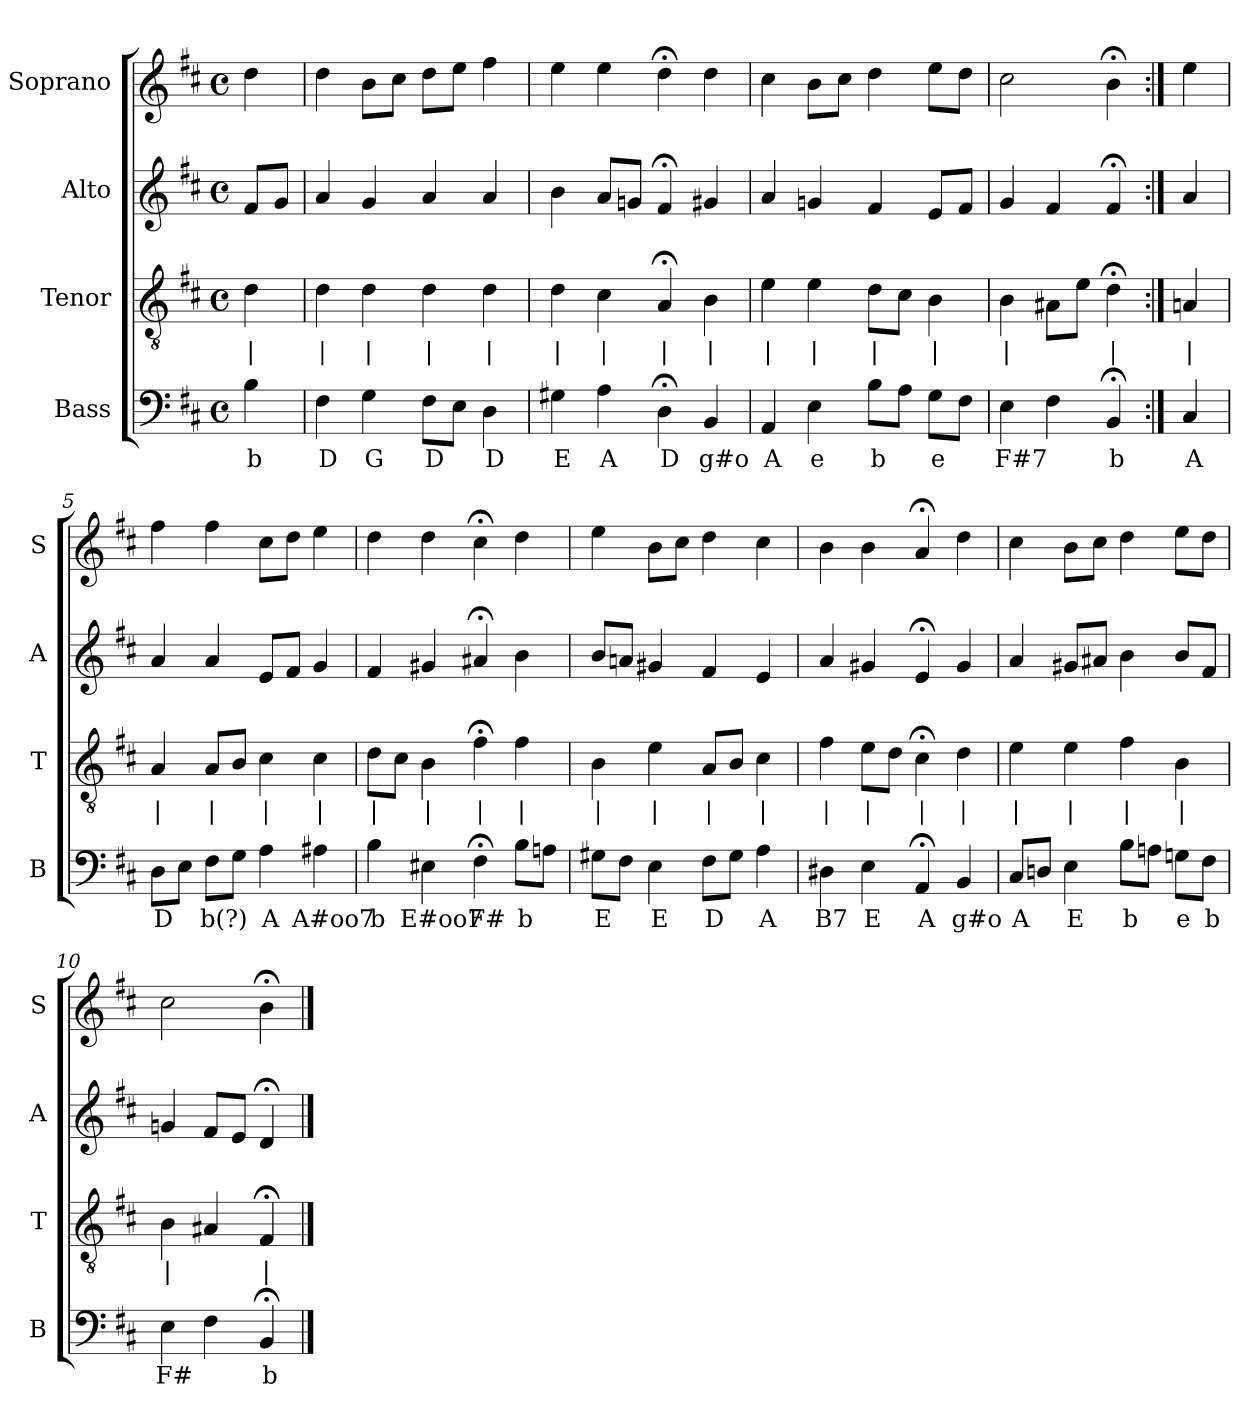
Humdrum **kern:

**kern	**text	**kern	**text	**kern	**kern
*part4	*part4	*part3	*part3	*part2	*part1
*staff4	*staff4	*staff3	*staff3	*staff2	*staff1
*I"Bass	*	*I"Tenor	*	*I"Alto	*I"Soprano
*I'B	*	*I'T	*	*I'A	*I'S
*clefF4	*	*clefGv2	*	*clefG2	*clefG2
*k[f#c#]	*	*k[f#c#]	*	*k[f#c#]	*k[f#c#]
*b:	*	*b:	*	*b:	*b:
*M4/4	*	*M4/4	*	*M4/4	*M4/4
*met(c)	*	*met(c)	*	*met(c)	*met(c)
*MM100	*	*MM100	*	*MM100	*MM100
=	=	=	=	=	=
4B	b	4d	|	8f#L	4dd
.	.	.	.	8gJ	.
=1	=1	=1	=1	=1	=1
4F#	D	4d	|	4a	4dd
4G	G	4d	|	4g	8bL
.	.	.	.	.	8cc#J
8F#L	D	4d	|	4a	8ddL
8EJ	.	.	.	.	8eeJ
4D	D	4d	|	4a	4ff#
=2	=2	=2	=2	=2	=2
4G#X	E	4d	|	4b	4ee
4A	A	4c#	|	8aL	4ee
.	.	.	.	8gnJ	.
4D;<	D	4A;<	|	4f#;<	4dd;<
4BB	g#o	4B	|	4g#X	4dd
=3	=3	=3	=3	=3	=3
4AA	A	4e	|	4a	4cc#
4E	e	4e	|	4gn	8bL
.	.	.	.	.	8cc#J
8BL	b	8dL	|	4f#	4dd
8AJ	.	8c#J	.	.	.
8GL	e	4B	|	8eL	8eeL
8F#J	.	.	.	8f#J	8ddJ
=4	=4	=4	=4	=4	=4
4E	F#7	4B	|	4g	2cc#
4F#	.	8A#XL	.	4f#	.
.	.	8eJ	.	.	.
4BB;<	b	4d;<	|	4f#;<	4b;<
=:|!	=:|!	=:|!	=:|!	=:|!	=:|!
4C#	A	4An	|	4a	4ee
=5	=5	=5	=5	=5	=5
8DL	D	4A	|	4a	4ff#
8EJ	.	.	.	.	.
8F#L	b(?)	8AL	|	4a	4ff#
8GJ	.	8BJ	.	.	.
4A	A	4c#	|	8eL	8cc#L
.	.	.	.	8f#J	8ddJ
4A#X	A#oo7	4c#	|	4g	4ee
=6	=6	=6	=6	=6	=6
4B	b	8dL	|	4f#	4dd
.	.	8c#J	.	.	.
4E#X	E#oo7	4B	|	4g#X	4dd
4F#;<	F#	4f#;<	|	4a#X;<	4cc#;<
8BL	b	4f#	|	4b	4dd
8AnJ	.	.	.	.	.
=7	=7	=7	=7	=7	=7
8G#XL	E	4B	|	8bL	4ee
8F#J	.	.	.	8anJ	.
4E	E	4e	|	4g#X	8bL
.	.	.	.	.	8cc#J
8F#L	D	8AL	|	4f#	4dd
8G#J	.	8BJ	.	.	.
4A	A	4c#	|	4e	4cc#
=8	=8	=8	=8	=8	=8
4D#X	B7	4f#	|	4a	4b
4E	E	8eL	|	4g#X	4b
.	.	8dJ	.	.	.
4AA;<	A	4c#;<	|	4e;<	4a;<
4BB	g#o	4d	|	4g#	4dd
=9	=9	=9	=9	=9	=9
8C#L	A	4e	|	4a	4cc#
8DnJ	.	.	.	.	.
4E	E	4e	|	8g#XL	8bL
.	.	.	.	8a#XJ	8cc#J
8BL	b	4f#	|	4b	4dd
8AnJ	.	.	.	.	.
8GnL	e	4B	|	8bL	8eeL
8F#J	b	.	.	8f#J	8ddJ
=10	=10	=10	=10	=10	=10
4E	F#	4B	|	4gn	2cc#
4F#	.	4A#X	.	8f#L	.
.	.	.	.	8eJ	.
4BB;<	b	4F#;<	|	4d;<	4b;<
==	==	==	==	==	==
*-	*-	*-	*-	*-	*-
